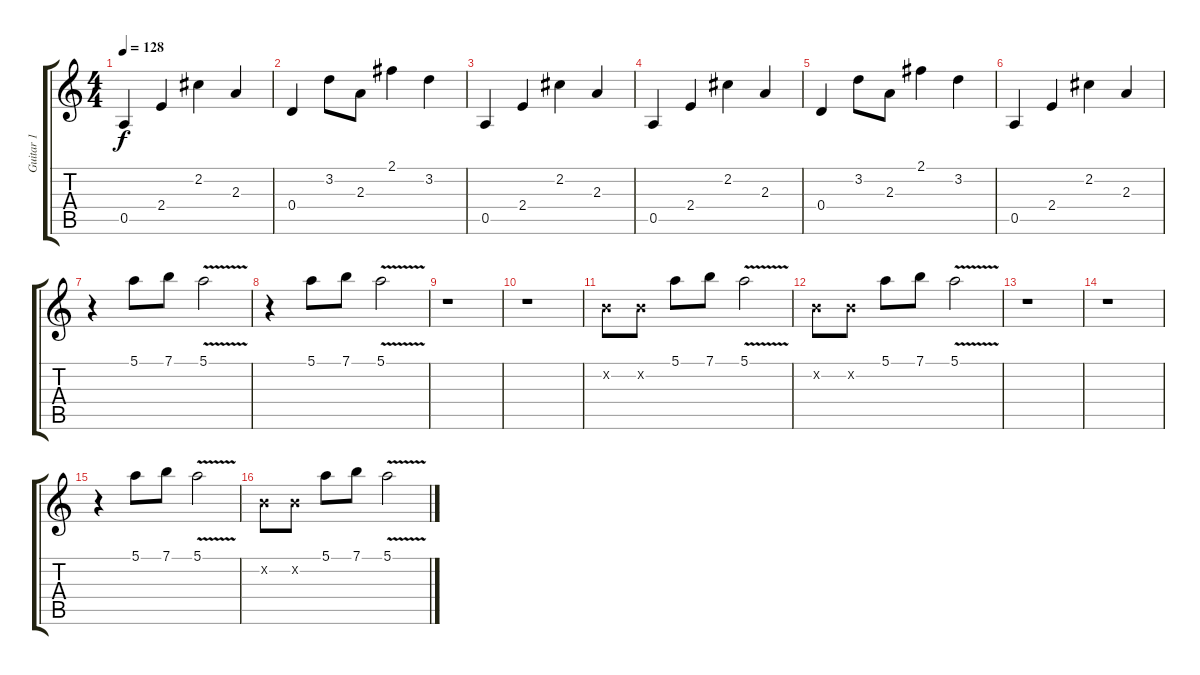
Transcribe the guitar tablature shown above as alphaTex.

\track ("Guitar 1" "Guitar 1") {instrument electricguitarclean}
\staff {score tabs}
\tuning (E4 B3 G3 D3 A2 E2) {hide}
\ts (4 4)
\tempo 128
\clef g2
\ks c
0.5.4{dy f} 2.4.4 2.2.4 2.3.4 |
0.4.4 3.2.8 2.3.8 2.1.4 3.2.4 |
0.5.4 2.4.4 2.2.4 2.3.4 |
0.5.4 2.4.4 2.2.4 2.3.4 |
0.4.4 3.2.8 2.3.8 2.1.4 3.2.4 |
0.5.4 2.4.4 2.2.4 2.3.4 |
r.4 5.1.8 7.1.8 5.1{v}.2 |
r.4 5.1.8 7.1.8 5.1{v}.2 |
r.1 |
r.1 |
0.2{x}.8 0.2{x}.8 5.1.8 7.1.8 5.1{v}.2 |
0.2{x}.8 0.2{x}.8 5.1.8 7.1.8 5.1{v}.2 |
r.1 |
r.1 |
r.4 5.1.8 7.1.8 5.1{v}.2 |
0.2{x}.8 0.2{x}.8 5.1.8 7.1.8 5.1{v}.2
